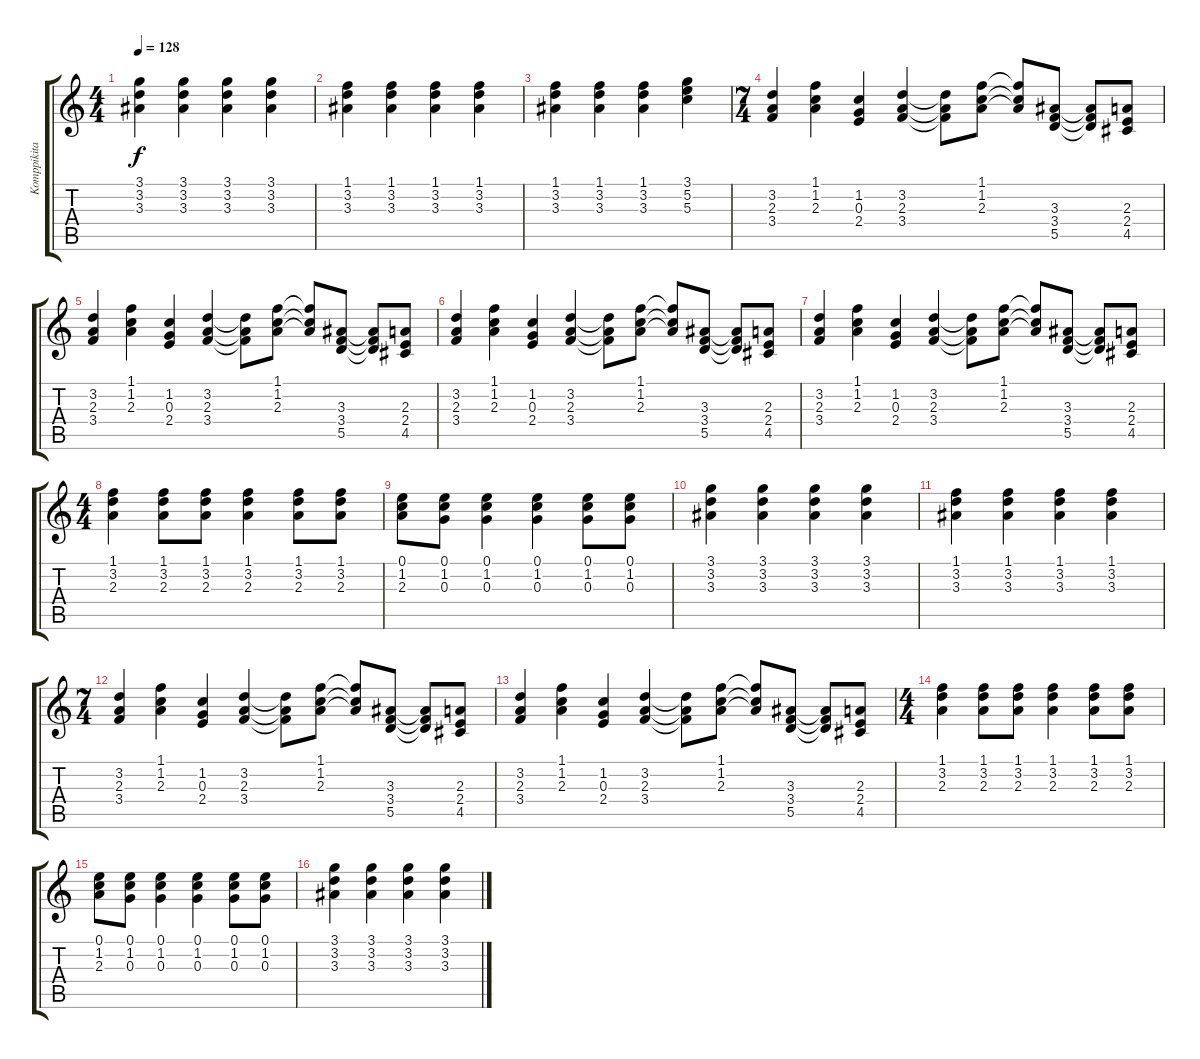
\track ("Komppikitara (Juice Leskinen)" "Komppikita") {instrument distortionguitar}
\staff {score tabs}
\tuning (E4 B3 G3 D3 A2 E2) {hide}
\ts (4 4)
\tempo 128
\clef g2
\ks c
(3.1 3.2 3.3).4{dy f} (3.1 3.2 3.3).4 (3.1 3.2 3.3).4 (3.1 3.2 3.3).4 |
(1.1 3.2 3.3).4 (1.1 3.2 3.3).4 (1.1 3.2 3.3).4 (1.1 3.2 3.3).4 |
(1.1 3.2 3.3).4 (1.1 3.2 3.3).4 (1.1 3.2 3.3).4 (3.1 5.2 5.3).4 |
\ts (7 4)
(3.2 2.3 3.4).4 (1.1 1.2 2.3).4 (1.2 0.3 2.4).4 (3.2 2.3 3.4).4 (3.2{t} 2.3{t} 3.4{t}).8 (1.1 1.2 2.3).8 (1.1{t} 1.2{t} 2.3{t}).8 (3.3 3.4 5.5).8 (3.3{t} 3.4{t} 5.5{t}).8 (2.3 2.4 4.5).8 |
(3.2 2.3 3.4).4 (1.1 1.2 2.3).4 (1.2 0.3 2.4).4 (3.2 2.3 3.4).4 (3.2{t} 2.3{t} 3.4{t}).8 (1.1 1.2 2.3).8 (1.1{t} 1.2{t} 2.3{t}).8 (3.3 3.4 5.5).8 (3.3{t} 3.4{t} 5.5{t}).8 (2.3 2.4 4.5).8 |
(3.2 2.3 3.4).4 (1.1 1.2 2.3).4 (1.2 0.3 2.4).4 (3.2 2.3 3.4).4 (3.2{t} 2.3{t} 3.4{t}).8 (1.1 1.2 2.3).8 (1.1{t} 1.2{t} 2.3{t}).8 (3.3 3.4 5.5).8 (3.3{t} 3.4{t} 5.5{t}).8 (2.3 2.4 4.5).8 |
(3.2 2.3 3.4).4 (1.1 1.2 2.3).4 (1.2 0.3 2.4).4 (3.2 2.3 3.4).4 (3.2{t} 2.3{t} 3.4{t}).8 (1.1 1.2 2.3).8 (1.1{t} 1.2{t} 2.3{t}).8 (3.3 3.4 5.5).8 (3.3{t} 3.4{t} 5.5{t}).8 (2.3 2.4 4.5).8 |
\ts (4 4)
(1.1 3.2 2.3).4 (1.1 3.2 2.3).8 (1.1 3.2 2.3).8 (1.1 3.2 2.3).4 (1.1 3.2 2.3).8 (1.1 3.2 2.3).8 |
(0.1 1.2 2.3).8 (0.1 1.2 0.3).8 (0.1 1.2 0.3).4 (0.1 1.2 0.3).4 (0.1 1.2 0.3).8 (0.1 1.2 0.3).8 |
(3.1 3.2 3.3).4 (3.1 3.2 3.3).4 (3.1 3.2 3.3).4 (3.1 3.2 3.3).4 |
(1.1 3.2 3.3).4 (1.1 3.2 3.3).4 (1.1 3.2 3.3).4 (1.1 3.2 3.3).4 |
\ts (7 4)
(3.2 2.3 3.4).4 (1.1 1.2 2.3).4 (1.2 0.3 2.4).4 (3.2 2.3 3.4).4 (3.2{t} 2.3{t} 3.4{t}).8 (1.1 1.2 2.3).8 (1.1{t} 1.2{t} 2.3{t}).8 (3.3 3.4 5.5).8 (3.3{t} 3.4{t} 5.5{t}).8 (2.3 2.4 4.5).8 |
(3.2 2.3 3.4).4 (1.1 1.2 2.3).4 (1.2 0.3 2.4).4 (3.2 2.3 3.4).4 (3.2{t} 2.3{t} 3.4{t}).8 (1.1 1.2 2.3).8 (1.1{t} 1.2{t} 2.3{t}).8 (3.3 3.4 5.5).8 (3.3{t} 3.4{t} 5.5{t}).8 (2.3 2.4 4.5).8 |
\ts (4 4)
(1.1 3.2 2.3).4 (1.1 3.2 2.3).8 (1.1 3.2 2.3).8 (1.1 3.2 2.3).4 (1.1 3.2 2.3).8 (1.1 3.2 2.3).8 |
(0.1 1.2 2.3).8 (0.1 1.2 0.3).8 (0.1 1.2 0.3).4 (0.1 1.2 0.3).4 (0.1 1.2 0.3).8 (0.1 1.2 0.3).8 |
(3.1 3.2 3.3).4 (3.1 3.2 3.3).4 (3.1 3.2 3.3).4 (3.1 3.2 3.3).4
